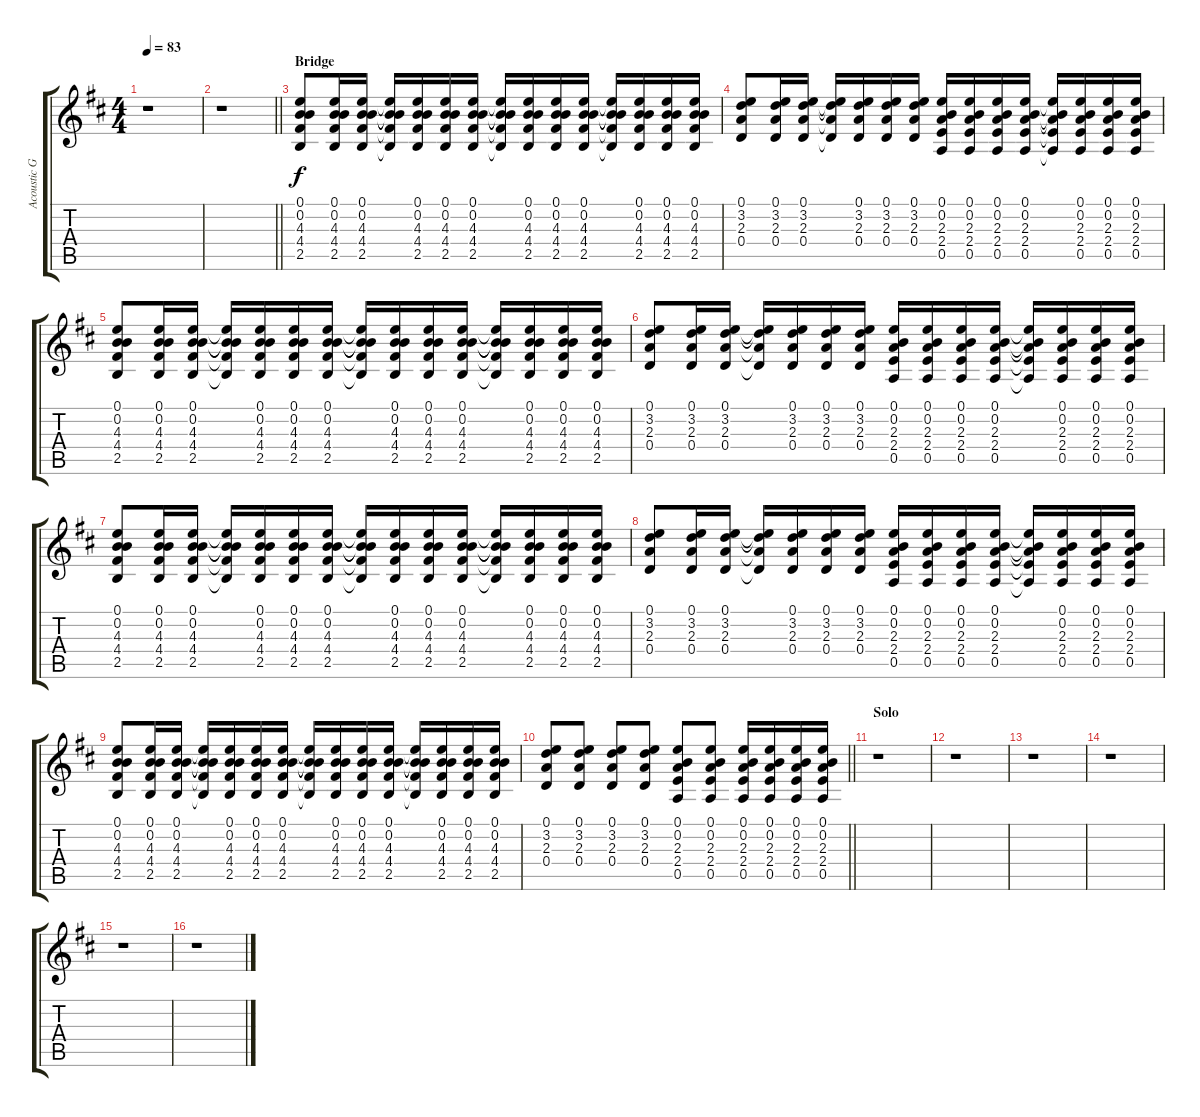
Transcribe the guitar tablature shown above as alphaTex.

\track ("Acoustic Guitar" "Acoustic G") {instrument acousticguitarsteel}
\staff {score tabs}
\tuning (E4 B3 G3 D3 A2 E2) {hide}
\ts (4 4)
\tempo 83
\clef g2
\ks d
r.1{dy f} |
\barLineRight lightlight
r.1 |
\section ("" "Bridge")
(0.1 0.2 4.3 4.4 2.5).8 (0.1 0.2 4.3 4.4 2.5).16 (0.1 0.2 4.3 4.4 2.5).16 (0.1{t} 0.2{t} 4.3{t} 4.4{t} 2.5{t}).16 (0.1 0.2 4.3 4.4 2.5).16 (0.1 0.2 4.3 4.4 2.5).16 (0.1 0.2 4.3 4.4 2.5).16 (0.1{t} 0.2{t} 4.3{t} 4.4{t} 2.5{t}).16 (0.1 0.2 4.3 4.4 2.5).16 (0.1 0.2 4.3 4.4 2.5).16 (0.1 0.2 4.3 4.4 2.5).16 (0.1{t} 0.2{t} 4.3{t} 4.4{t} 2.5{t}).16 (0.1 0.2 4.3 4.4 2.5).16 (0.1 0.2 4.3 4.4 2.5).16 (0.1 0.2 4.3 4.4 2.5).16 |
(0.1 3.2 2.3 0.4).8 (0.1 3.2 2.3 0.4).16 (0.1 3.2 2.3 0.4).16 (0.1{t} 3.2{t} 2.3{t} 0.4{t}).16 (0.1 3.2 2.3 0.4).16 (0.1 3.2 2.3 0.4).16 (0.1 3.2 2.3 0.4).16 (0.1 0.2 2.3 2.4 0.5).16 (0.1 0.2 2.3 2.4 0.5).16 (0.1 0.2 2.3 2.4 0.5).16 (0.1 0.2 2.3 2.4 0.5).16 (0.1{t} 0.2{t} 2.3{t} 2.4{t} 0.5{t}).16 (0.1 0.2 2.3 2.4 0.5).16 (0.1 0.2 2.3 2.4 0.5).16 (0.1 0.2 2.3 2.4 0.5).16 |
(0.1 0.2 4.3 4.4 2.5).8 (0.1 0.2 4.3 4.4 2.5).16 (0.1 0.2 4.3 4.4 2.5).16 (0.1{t} 0.2{t} 4.3{t} 4.4{t} 2.5{t}).16 (0.1 0.2 4.3 4.4 2.5).16 (0.1 0.2 4.3 4.4 2.5).16 (0.1 0.2 4.3 4.4 2.5).16 (0.1{t} 0.2{t} 4.3{t} 4.4{t} 2.5{t}).16 (0.1 0.2 4.3 4.4 2.5).16 (0.1 0.2 4.3 4.4 2.5).16 (0.1 0.2 4.3 4.4 2.5).16 (0.1{t} 0.2{t} 4.3{t} 4.4{t} 2.5{t}).16 (0.1 0.2 4.3 4.4 2.5).16 (0.1 0.2 4.3 4.4 2.5).16 (0.1 0.2 4.3 4.4 2.5).16 |
(0.1 3.2 2.3 0.4).8 (0.1 3.2 2.3 0.4).16 (0.1 3.2 2.3 0.4).16 (0.1{t} 3.2{t} 2.3{t} 0.4{t}).16 (0.1 3.2 2.3 0.4).16 (0.1 3.2 2.3 0.4).16 (0.1 3.2 2.3 0.4).16 (0.1 0.2 2.3 2.4 0.5).16 (0.1 0.2 2.3 2.4 0.5).16 (0.1 0.2 2.3 2.4 0.5).16 (0.1 0.2 2.3 2.4 0.5).16 (0.1{t} 0.2{t} 2.3{t} 2.4{t} 0.5{t}).16 (0.1 0.2 2.3 2.4 0.5).16 (0.1 0.2 2.3 2.4 0.5).16 (0.1 0.2 2.3 2.4 0.5).16 |
(0.1 0.2 4.3 4.4 2.5).8 (0.1 0.2 4.3 4.4 2.5).16 (0.1 0.2 4.3 4.4 2.5).16 (0.1{t} 0.2{t} 4.3{t} 4.4{t} 2.5{t}).16 (0.1 0.2 4.3 4.4 2.5).16 (0.1 0.2 4.3 4.4 2.5).16 (0.1 0.2 4.3 4.4 2.5).16 (0.1{t} 0.2{t} 4.3{t} 4.4{t} 2.5{t}).16 (0.1 0.2 4.3 4.4 2.5).16 (0.1 0.2 4.3 4.4 2.5).16 (0.1 0.2 4.3 4.4 2.5).16 (0.1{t} 0.2{t} 4.3{t} 4.4{t} 2.5{t}).16 (0.1 0.2 4.3 4.4 2.5).16 (0.1 0.2 4.3 4.4 2.5).16 (0.1 0.2 4.3 4.4 2.5).16 |
(0.1 3.2 2.3 0.4).8 (0.1 3.2 2.3 0.4).16 (0.1 3.2 2.3 0.4).16 (0.1{t} 3.2{t} 2.3{t} 0.4{t}).16 (0.1 3.2 2.3 0.4).16 (0.1 3.2 2.3 0.4).16 (0.1 3.2 2.3 0.4).16 (0.1 0.2 2.3 2.4 0.5).16 (0.1 0.2 2.3 2.4 0.5).16 (0.1 0.2 2.3 2.4 0.5).16 (0.1 0.2 2.3 2.4 0.5).16 (0.1{t} 0.2{t} 2.3{t} 2.4{t} 0.5{t}).16 (0.1 0.2 2.3 2.4 0.5).16 (0.1 0.2 2.3 2.4 0.5).16 (0.1 0.2 2.3 2.4 0.5).16 |
(0.1 0.2 4.3 4.4 2.5).8 (0.1 0.2 4.3 4.4 2.5).16 (0.1 0.2 4.3 4.4 2.5).16 (0.1{t} 0.2{t} 4.3{t} 4.4{t} 2.5{t}).16 (0.1 0.2 4.3 4.4 2.5).16 (0.1 0.2 4.3 4.4 2.5).16 (0.1 0.2 4.3 4.4 2.5).16 (0.1{t} 0.2{t} 4.3{t} 4.4{t} 2.5{t}).16 (0.1 0.2 4.3 4.4 2.5).16 (0.1 0.2 4.3 4.4 2.5).16 (0.1 0.2 4.3 4.4 2.5).16 (0.1{t} 0.2{t} 4.3{t} 4.4{t} 2.5{t}).16 (0.1 0.2 4.3 4.4 2.5).16 (0.1 0.2 4.3 4.4 2.5).16 (0.1 0.2 4.3 4.4 2.5).16 |
\barLineRight lightlight
(0.1 3.2 2.3 0.4).8 (0.1 3.2 2.3 0.4).8 (0.1 3.2 2.3 0.4).8 (0.1 3.2 2.3 0.4).8 (0.1 0.2 2.3 2.4 0.5).8 (0.1 0.2 2.3 2.4 0.5).8 (0.1 0.2 2.3 2.4 0.5).16 (0.1 0.2 2.3 2.4 0.5).16 (0.1 0.2 2.3 2.4 0.5).16 (0.1 0.2 2.3 2.4 0.5).16 |
\section ("" "Solo")
r.1 |
r.1 |
r.1 |
r.1 |
r.1 |
r.1
